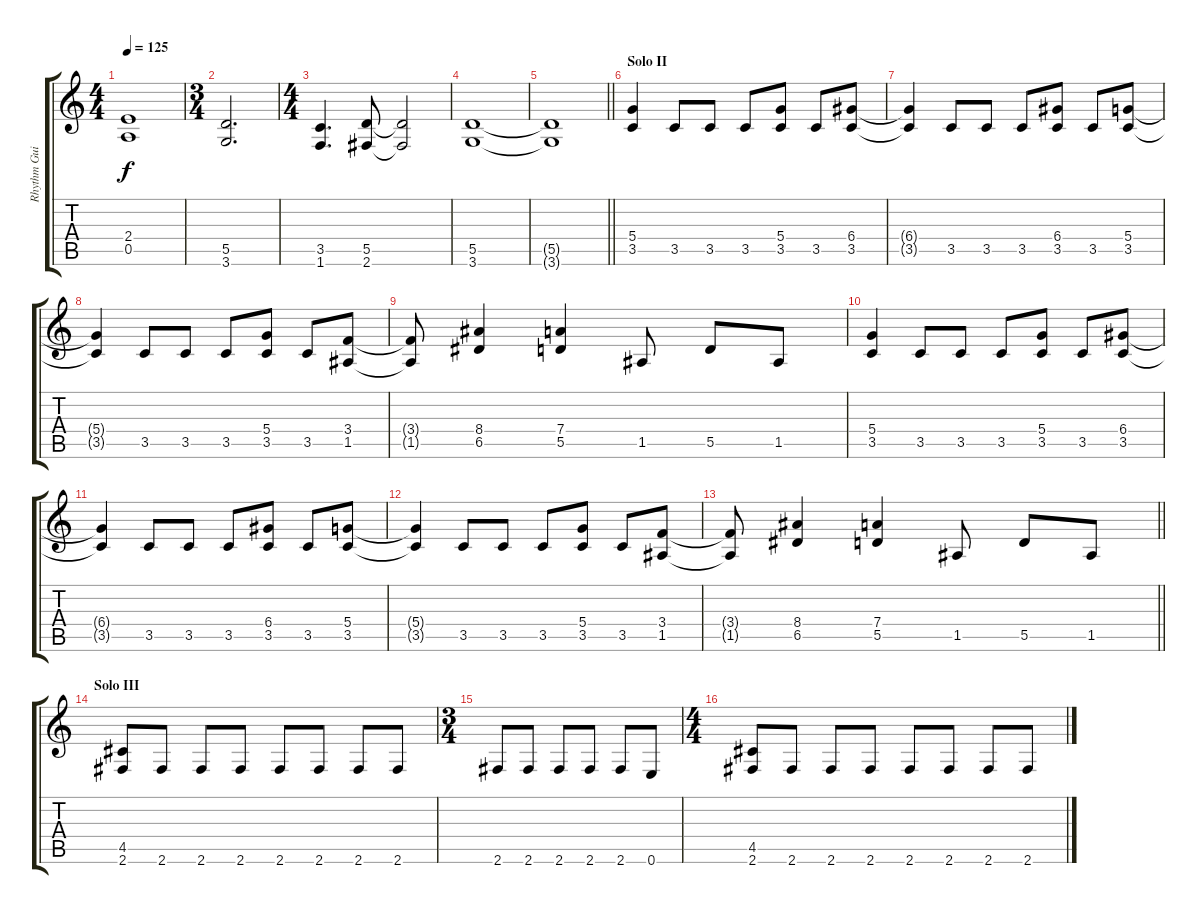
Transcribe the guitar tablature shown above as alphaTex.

\track ("Rhythm Guitar" "Rhythm Gui") {instrument distortionguitar}
\staff {score tabs}
\tuning (E4 B3 G3 D3 A2 E2) {hide}
\ts (4 4)
\tempo 125
\clef g2
\ks c
(2.4 0.5).1{dy f} |
\ts (3 4)
(5.5 3.6).2{d} |
\ts (4 4)
(3.5 1.6).4{d} (5.5 2.6).8 (5.5{t} 2.6{t}).2 |
(5.5 3.6).1 |
\barLineRight lightlight
(5.5{t} 3.6{t}).1 |
\section ("" "Solo II")
(5.4 3.5).4 3.5.8 3.5.8 3.5.8 (5.4 3.5).8 3.5.8 (6.4 3.5).8 |
(6.4{t} 3.5{t}).4 3.5.8 3.5.8 3.5.8 (6.4 3.5).8 3.5.8 (5.4 3.5).8 |
(5.4{t} 3.5{t}).4 3.5.8 3.5.8 3.5.8 (5.4 3.5).8 3.5.8 (3.4 1.5).8 |
(3.4{t} 1.5{t}).8 (8.4 6.5).4 (7.4 5.5).4 1.5.8 5.5.8 1.5.8 |
(5.4 3.5).4 3.5.8 3.5.8 3.5.8 (5.4 3.5).8 3.5.8 (6.4 3.5).8 |
(6.4{t} 3.5{t}).4 3.5.8 3.5.8 3.5.8 (6.4 3.5).8 3.5.8 (5.4 3.5).8 |
(5.4{t} 3.5{t}).4 3.5.8 3.5.8 3.5.8 (5.4 3.5).8 3.5.8 (3.4 1.5).8 |
\barLineRight lightlight
(3.4{t} 1.5{t}).8 (8.4 6.5).4 (7.4 5.5).4 1.5.8 5.5.8 1.5.8 |
\section ("" "Solo III")
(4.5 2.6).8 2.6.8 2.6.8 2.6.8 2.6.8 2.6.8 2.6.8 2.6.8 |
\ts (3 4)
2.6.8 2.6.8 2.6.8 2.6.8 2.6.8 0.6.8 |
\ts (4 4)
(4.5 2.6).8 2.6.8 2.6.8 2.6.8 2.6.8 2.6.8 2.6.8 2.6.8
